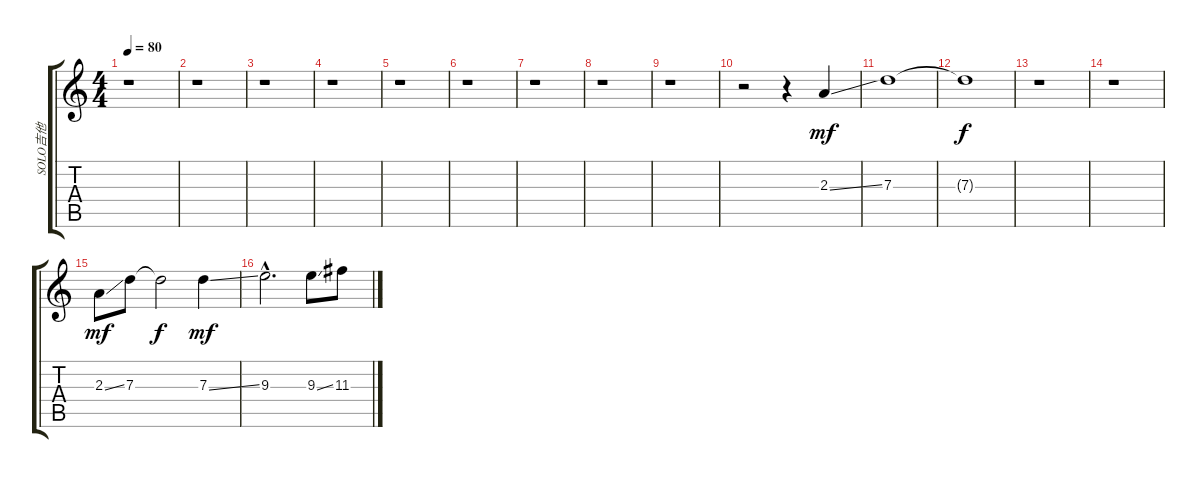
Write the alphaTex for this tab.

\track ("SOLO吉他" "SOLO吉他") {instrument overdrivenguitar}
\staff {score tabs}
\tuning (E4 B3 G3 D3 A2 E2) {hide}
\ts (4 4)
\tempo 80
\clef g2
\ks c
r.1{dy f} |
r.1 |
r.1 |
r.1 |
r.1 |
r.1 |
r.1 |
r.1 |
r.1 |
r.2 r.4 2.3{ss}.4{dy mf} |
7.3.1 |
7.3{t}.1{dy f} |
r.1 |
r.1 |
2.3{ss}.8{dy mf} 7.3.8 7.3{t}.2{dy f} 7.3{ss}.4{dy mf} |
9.3{hac}.2{d} 9.3{ss}.8 11.3.8
